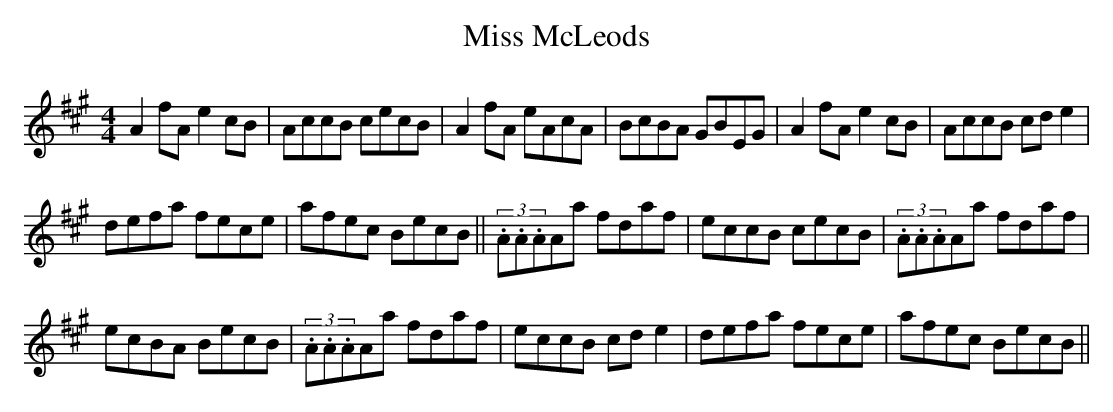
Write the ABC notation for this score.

X:1
T:Miss McLeods
M:4/4
L:1/8
K:A
A2fA e2cB | AccB cecB | A2fA eAcA | BcBA GBEG | A2fA e2cB | AccB cde2 |
defa fece | afec BecB || (3.A.A.AAa fdaf | eccB cecB | (3.A.A.AAa fdaf |
ecBA BecB | (3.A.A.AAa fdaf | eccB cde2 | defa fece|afec BecB ||
